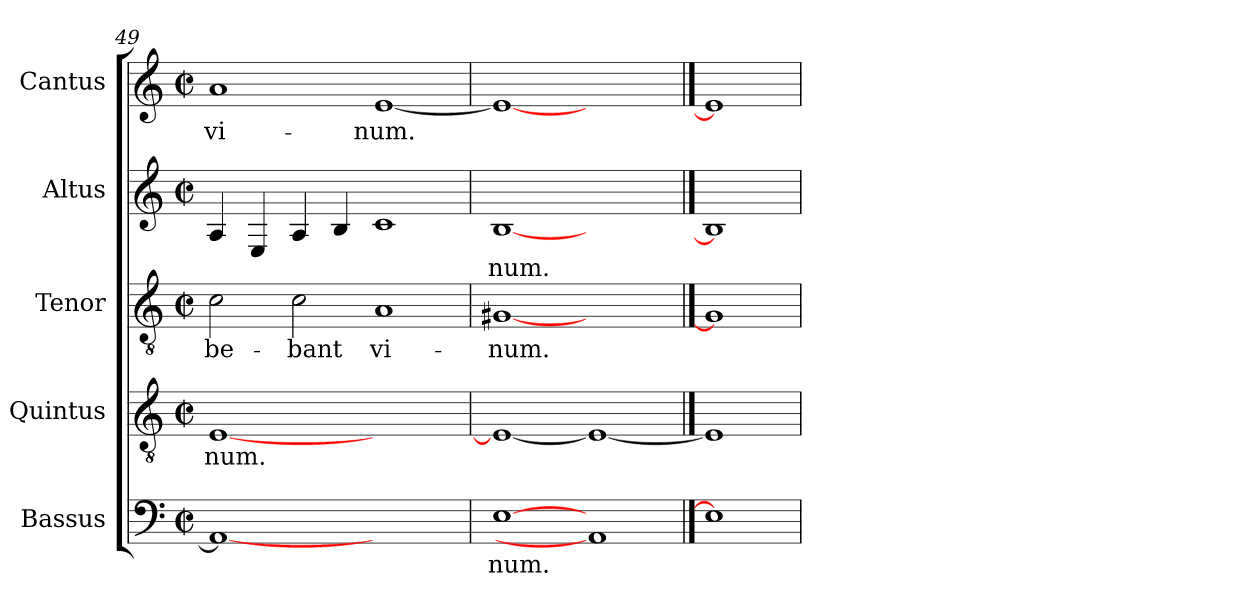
**kern	**text	**kern	**text	**kern	**text	**kern	**text	**kern	**text
*part5	*part5	*part4	*part4	*part3	*part3	*part2	*part2	*part1	*part1
*staff5	*staff5	*staff4	*staff4	*staff3	*staff3	*staff2	*staff2	*staff1	*staff1
*I"Bassus	*	*I"Quintus	*	*I"Tenor	*	*I"Altus	*	*I"Cantus	*
*clefF4	*	*clefGv2	*	*clefGv2	*	*clefG2	*	*clefG2	*
*k[]	*	*k[]	*	*k[]	*	*k[]	*	*k[]	*
*C:	*	*C:	*	*C:	*	*C:	*	*C:	*
*M2/2	*	*M2/2	*	*M2/2	*	*M2/2	*	*M2/2	*
*met(c|)	*	*met(c|)	*	*met(c|)	*	*met(c|)	*	*met(c|)	*
=49	=49	=49	=49	=49	=49	=49	=49	=49	=49
!	!LO:LY:b:cj	!	!LO:LY:b:cj	!	!LO:LY:b:cj	!	!LO:LY:b:cj	!	!LO:LY:b:cj
1AA_	.	[<1E	num.	2c\	-be-	4A/	--	1a	vi-
!	!	!	!	!	!	!	!LO:LY:b:cj	!	!
.	.	.	.	.	.	4E/	--	.	.
!	!	!	!	!	!LO:LY:b:cj	!	!LO:LY:b:cj	!	!
.	.	.	.	2c\	-bant	4A/	--	.	.
!	!	!	!	!	!	!	!LO:LY:b:cj	!	!
.	.	.	.	.	.	4B/	--	.	.
!	!	!	!	!	!LO:LY:b:cj	!	!LO:LY:b:cj	!	!LO:LY:b:cj
1ryy	.	1ryy	.	1A	vi-	1c	--	[<1e	-num.
=50	=50	=50	=50	=50	=50	=50	=50	=50	=50
!	!LO:LY:b:cj	!	!LO:LY:b:cj	!	!LO:LY:b:cj	!	!LO:LY:b:cj	!	!LO:LY:b:cj
[1E	num.	1E_	.	[1G#X	-num.	[1B	-num.	1e_	.
1AA]	.	1E_	.	1ryy	.	1ryy	.	1ryy	.
==51	==51	==51	==51	==51	==51	==51	==51	==51	==51
1E]	.	1E]	.	1G#]	.	1B]	.	1e]	.
=	=	=	=	=	=	=	=	=	=
*-	*-	*-	*-	*-	*-	*-	*-	*-	*-
